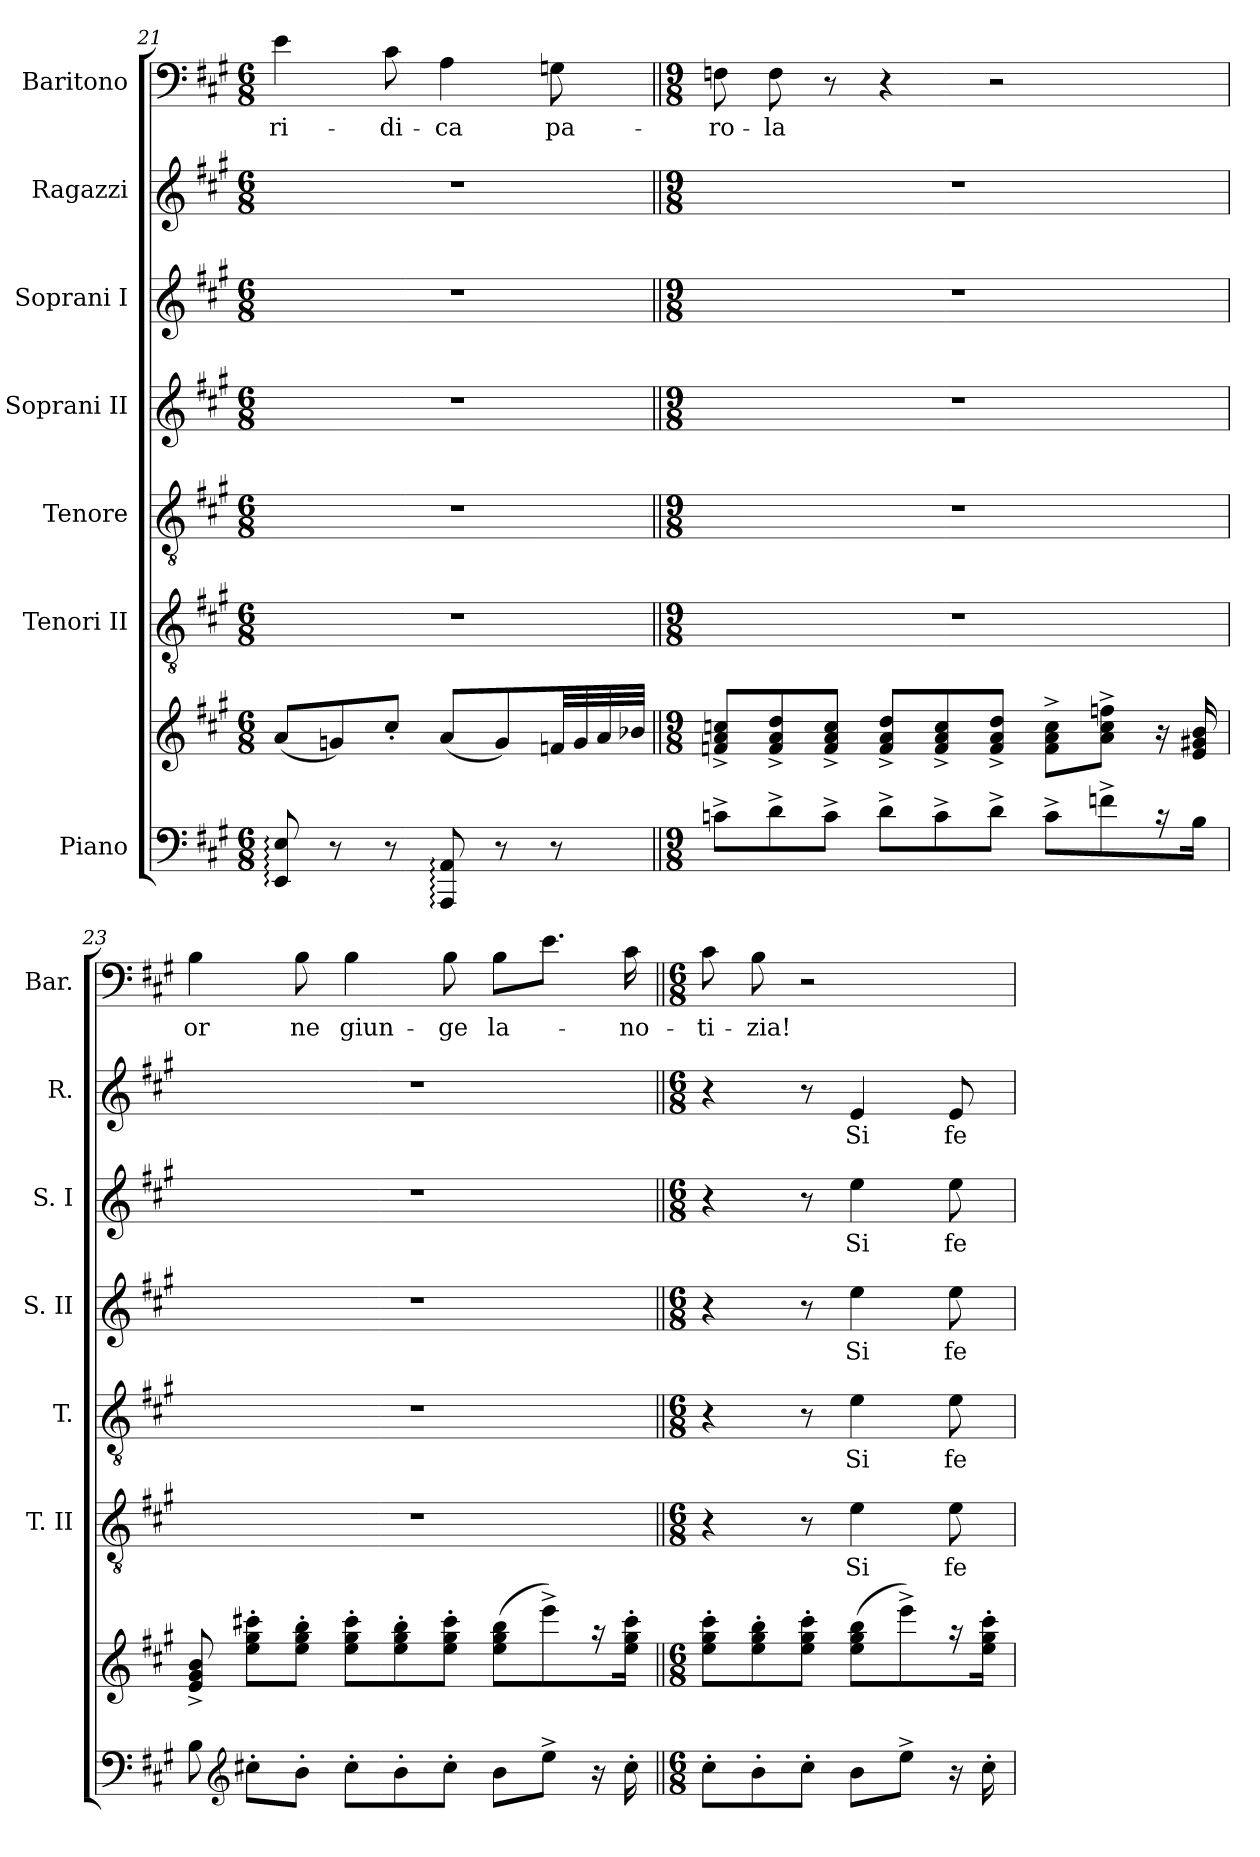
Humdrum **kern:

**kern	**kern	**kern	**text	**kern	**text	**kern	**text	**kern	**text	**kern	**text	**kern	**text
*part7	*part7	*part6	*part6	*part5	*part5	*part4	*part4	*part3	*part3	*part2	*part2	*part1	*part1
*staff8	*staff7	*staff6	*staff6	*staff5	*staff5	*staff4	*staff4	*staff3	*staff3	*staff2	*staff2	*staff1	*staff1
*I"Piano	*	*I"Tenori II	*	*I"Tenore	*	*I"Soprani II	*	*I"Soprani I	*	*I"Ragazzi	*	*I"Baritono	*
*	*	*I'T. II	*	*I'T.	*	*I'S. II	*	*I'S. I	*	*I'R.	*	*I'Bar.	*
*clefF4	*clefG2	*clefGv2	*	*clefGv2	*	*clefG2	*	*clefG2	*	*clefG2	*	*clefF4	*
*k[f#c#g#]	*k[f#c#g#]	*k[f#c#g#]	*	*k[f#c#g#]	*	*k[f#c#g#]	*	*k[f#c#g#]	*	*k[f#c#g#]	*	*k[f#c#g#]	*
*M6/8	*M6/8	*M6/8	*	*M6/8	*	*M6/8	*	*M6/8	*	*M6/8	*	*M6/8	*
=21	=21	=21	=21	=21	=21	=21	=21	=21	=21	=21	=21	=21	=21
!	!	!	!	!	!	!	!	!	!	!	!	!	!LO:LY:b
8EE/: 8E/:	(8a/L	2.r	.	2.r	.	2.r	.	2.r	.	2.r	.	4e\	-ri-
8r	8gn/)	.	.	.	.	.	.	.	.	.	.	.	.
!	!	!	!	!	!	!	!	!	!	!	!	!	!LO:LY:b
8r	8cc#'/J	.	.	.	.	.	.	.	.	.	.	8c#\	-di-
!	!	!	!	!	!	!	!	!	!	!	!	!	!LO:LY:b
8AAA/: 8AA/:	(8a/L	.	.	.	.	.	.	.	.	.	.	4A\	-ca
8r	8g/)	.	.	.	.	.	.	.	.	.	.	.	.
!	!	!	!	!	!	!	!	!	!	!	!	!	!LO:LY:b
8r	32fn/LL	.	.	.	.	.	.	.	.	.	.	8Gn\	pa-
.	32g/	.	.	.	.	.	.	.	.	.	.	.	.
.	32a/	.	.	.	.	.	.	.	.	.	.	.	.
.	32b-X/JJJ	.	.	.	.	.	.	.	.	.	.	.	.
!!LO:PB:g=z
=22||	=22||	=22||	=22||	=22||	=22||	=22||	=22||	=22||	=22||	=22||	=22||	=22||	=22||
*M9/8	*M9/8	*M9/8	*	*M9/8	*	*M9/8	*	*M9/8	*	*M9/8	*	*M9/8	*
!	!	!	!	!	!	!	!	!	!	!	!	!	!LO:LY:b
8cn^\L	8fn/^ 8a/^ 8ccn/^L	8%9r	.	8%9r	.	8%9r	.	8%9r	.	8%9r	.	8Fn\	-ro-
!	!	!	!	!	!	!	!	!	!	!	!	!	!LO:LY:b
8d^\	8f/^ 8a/^ 8dd/^	.	.	.	.	.	.	.	.	.	.	8F\	-la
8c^\J	8f/^ 8a/^ 8cc/^J	.	.	.	.	.	.	.	.	.	.	8r	.
8d^\L	8f/^ 8a/^ 8dd/^L	.	.	.	.	.	.	.	.	.	.	4r	.
8c^\	8f/^ 8a/^ 8cc/^	.	.	.	.	.	.	.	.	.	.	.	.
8d^\J	8f/^ 8a/^ 8dd/^J	.	.	.	.	.	.	.	.	.	.	2r	.
8c^\L	8f\^ 8a\^ 8cc\^L	.	.	.	.	.	.	.	.	.	.	.	.
8fn^\	8a\^ 8cc\^ 8ffn\^J	.	.	.	.	.	.	.	.	.	.	.	.
16r	16r	.	.	.	.	.	.	.	.	.	.	.	.
16B\Jk	16e/ 16g#X/ 16b/	.	.	.	.	.	.	.	.	.	.	.	.
=23	=23	=23	=23	=23	=23	=23	=23	=23	=23	=23	=23	=23	=23
!	!	!	!	!	!	!	!	!	!	!	!	!	!LO:LY:b
8B\	8e/^ 8g#/^ 8b/^	8%9r	.	8%9r	.	8%9r	.	8%9r	.	8%9r	.	4B\	or
*clefG2	*	*	*	*	*	*	*	*	*	*	*	*	*
8cc#X'\L	8ee\' 8gg#\' 8ccc#X\'L	.	.	.	.	.	.	.	.	.	.	.	.
!	!	!	!	!	!	!	!	!	!	!	!	!	!LO:LY:b
8b'\J	8ee\' 8gg#\' 8bb\'J	.	.	.	.	.	.	.	.	.	.	8B\	ne
!	!	!	!	!	!	!	!	!	!	!	!	!	!LO:LY:b
8cc#'\L	8ee\' 8gg#\' 8ccc#\'L	.	.	.	.	.	.	.	.	.	.	4B\	giun-
8b'\	8ee\' 8gg#\' 8bb\'	.	.	.	.	.	.	.	.	.	.	.	.
!	!	!	!	!	!	!	!	!	!	!	!	!	!LO:LY:b
8cc#'\J	8ee\' 8gg#\' 8ccc#\'J	.	.	.	.	.	.	.	.	.	.	8B\	-ge
!	!	!	!	!	!	!	!	!	!	!	!	!	!LO:LY:b
8b\L	(8ee\ 8gg#\ 8bb\L	.	.	.	.	.	.	.	.	.	.	8B\L	la-
8ee^\J	8eee^\)	.	.	.	.	.	.	.	.	.	.	8.e\J	.
16r	16r	.	.	.	.	.	.	.	.	.	.	.	.
!	!	!	!	!	!	!	!	!	!	!	!	!	!LO:LY:b
16cc#'\	16ee\' 16gg#\' 16ccc#\'Jk	.	.	.	.	.	.	.	.	.	.	16c#\	-no-
!!LO:PB:g=z
=24||	=24||	=24||	=24||	=24||	=24||	=24||	=24||	=24||	=24||	=24||	=24||	=24||	=24||
*M6/8	*M6/8	*M6/8	*	*M6/8	*	*M6/8	*	*M6/8	*	*M6/8	*	*M6/8	*
!	!	!	!	!	!	!	!	!	!	!	!	!	!LO:LY:b
8cc#'\L	8ee\' 8gg#\' 8ccc#\'L	4r	.	4r	.	4r	.	4r	.	4r	.	8c#\	-ti-
!	!	!	!	!	!	!	!	!	!	!	!	!	!LO:LY:b
8b'\	8ee\' 8gg#\' 8bb\'	.	.	.	.	.	.	.	.	.	.	8B\	-zia!
8cc#'\J	8ee\' 8gg#\' 8ccc#\'J	8r	.	8r	.	8r	.	8r	.	8r	.	2r	.
!	!	!	!LO:LY:b	!	!LO:LY:b	!	!LO:LY:b	!	!LO:LY:b	!	!LO:LY:b	!	!
8b\L	(8ee\ 8gg#\ 8bb\L	4e\	Si	4e\	Si	4ee\	Si	4ee\	Si	4e/	Si	.	.
8ee^\J	8eee^\)	.	.	.	.	.	.	.	.	.	.	.	.
!	!	!	!LO:LY:b	!	!LO:LY:b	!	!LO:LY:b	!	!LO:LY:b	!	!LO:LY:b	!	!
16r	16r	8e\	fe-	8e\	fe-	8ee\	fe-	8ee\	fe-	8e/	fe-	.	.
16cc#'\	16ee\' 16gg#\' 16ccc#\'Jk	.	.	.	.	.	.	.	.	.	.	.	.
=	=	=	=	=	=	=	=	=	=	=	=	=	=
*-	*-	*-	*-	*-	*-	*-	*-	*-	*-	*-	*-	*-	*-
